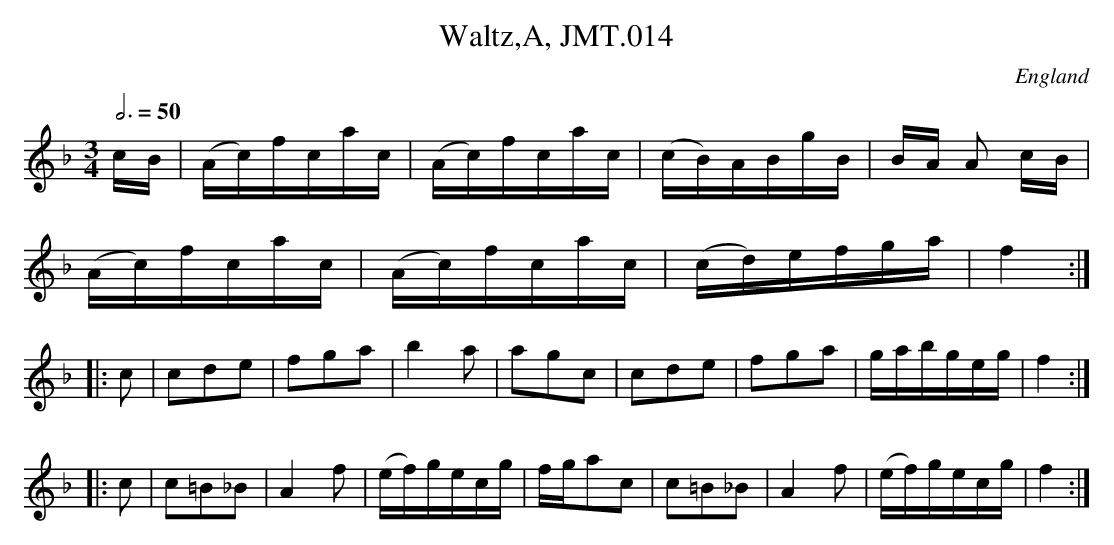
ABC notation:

X:1
T:Waltz,A, JMT.014
L:1/8
M:3/4
O:England
Q:3/4=50
K:F
c/B/|(A/c/)f/c/a/c/|(A/c/)f/c/a/c/|(c/B/)A/B/g/B/|B/A/ A c/B/|!
(A/c/)f/c/a/c/|(A/c/)f/c/a/c/|(c/d/)e/f/g/a/|f2:|!
|:c|cde| fga|b2a|agc|cde|fga|g/a/b/g/e/g/|f2:|!
|:c|c=B_B|A2f|(e/f/)g/e/c/g/|f/g/ac|c=B_B|A2f|(e/f/)g/e/c/g/|f2:|
